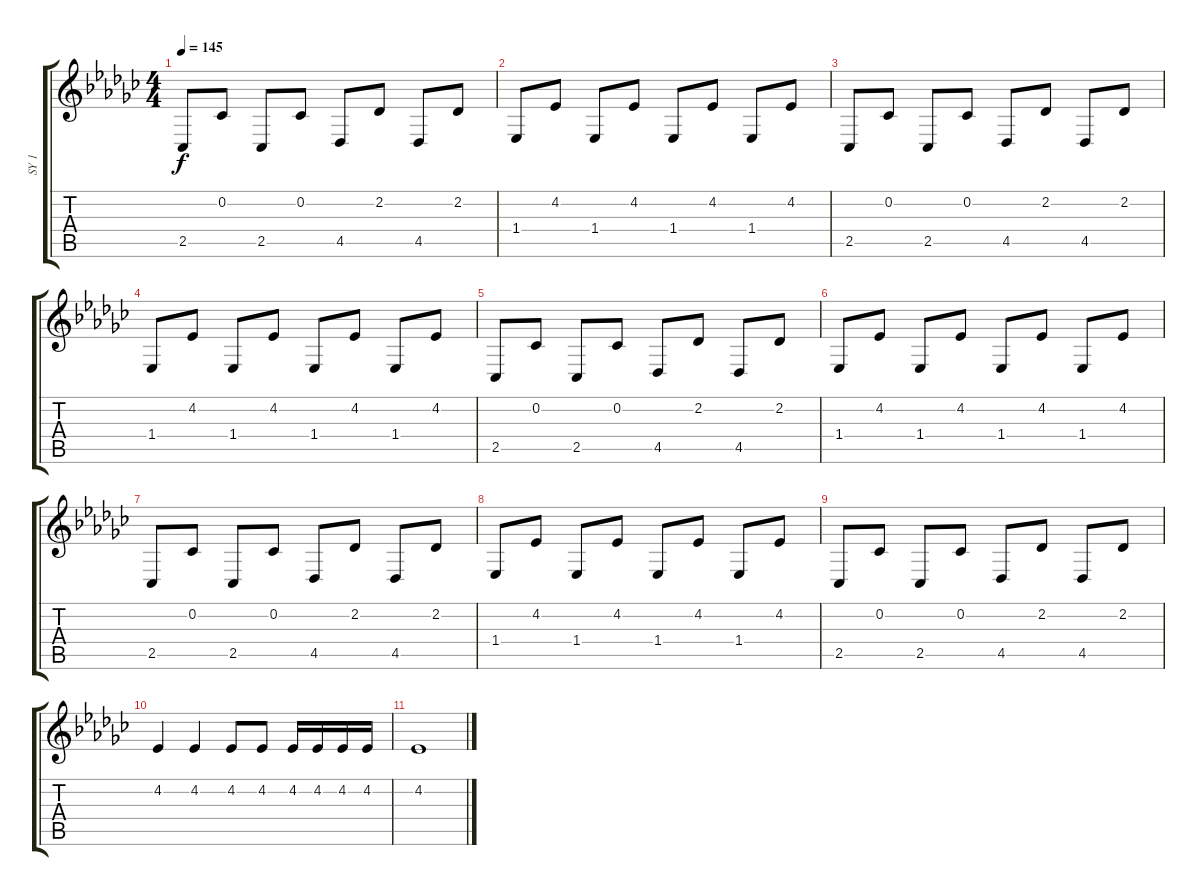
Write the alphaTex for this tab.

\track ("SY 1" "SY 1") {instrument lead8bassandlead}
\staff {score tabs}
\tuning (E4 B3 G3 D3 A2 E2) {hide}
\ts (4 4)
\tempo 145
\clef g2
\ks ebminor
2.5.8{dy f} 0.2.8 2.5.8 0.2.8 4.5.8 2.2.8 4.5.8 2.2.8 |
1.4.8 4.2.8 1.4.8 4.2.8 1.4.8 4.2.8 1.4.8 4.2.8 |
2.5.8 0.2.8 2.5.8 0.2.8 4.5.8 2.2.8 4.5.8 2.2.8 |
1.4.8 4.2.8 1.4.8 4.2.8 1.4.8 4.2.8 1.4.8 4.2.8 |
2.5.8 0.2.8 2.5.8 0.2.8 4.5.8 2.2.8 4.5.8 2.2.8 |
1.4.8 4.2.8 1.4.8 4.2.8 1.4.8 4.2.8 1.4.8 4.2.8 |
2.5.8 0.2.8 2.5.8 0.2.8 4.5.8 2.2.8 4.5.8 2.2.8 |
1.4.8 4.2.8 1.4.8 4.2.8 1.4.8 4.2.8 1.4.8 4.2.8 |
2.5.8 0.2.8 2.5.8 0.2.8 4.5.8 2.2.8 4.5.8 2.2.8 |
4.2.4 4.2.4 4.2.8 4.2.8 4.2.16 4.2.16 4.2.16 4.2.16 |
4.2.1
